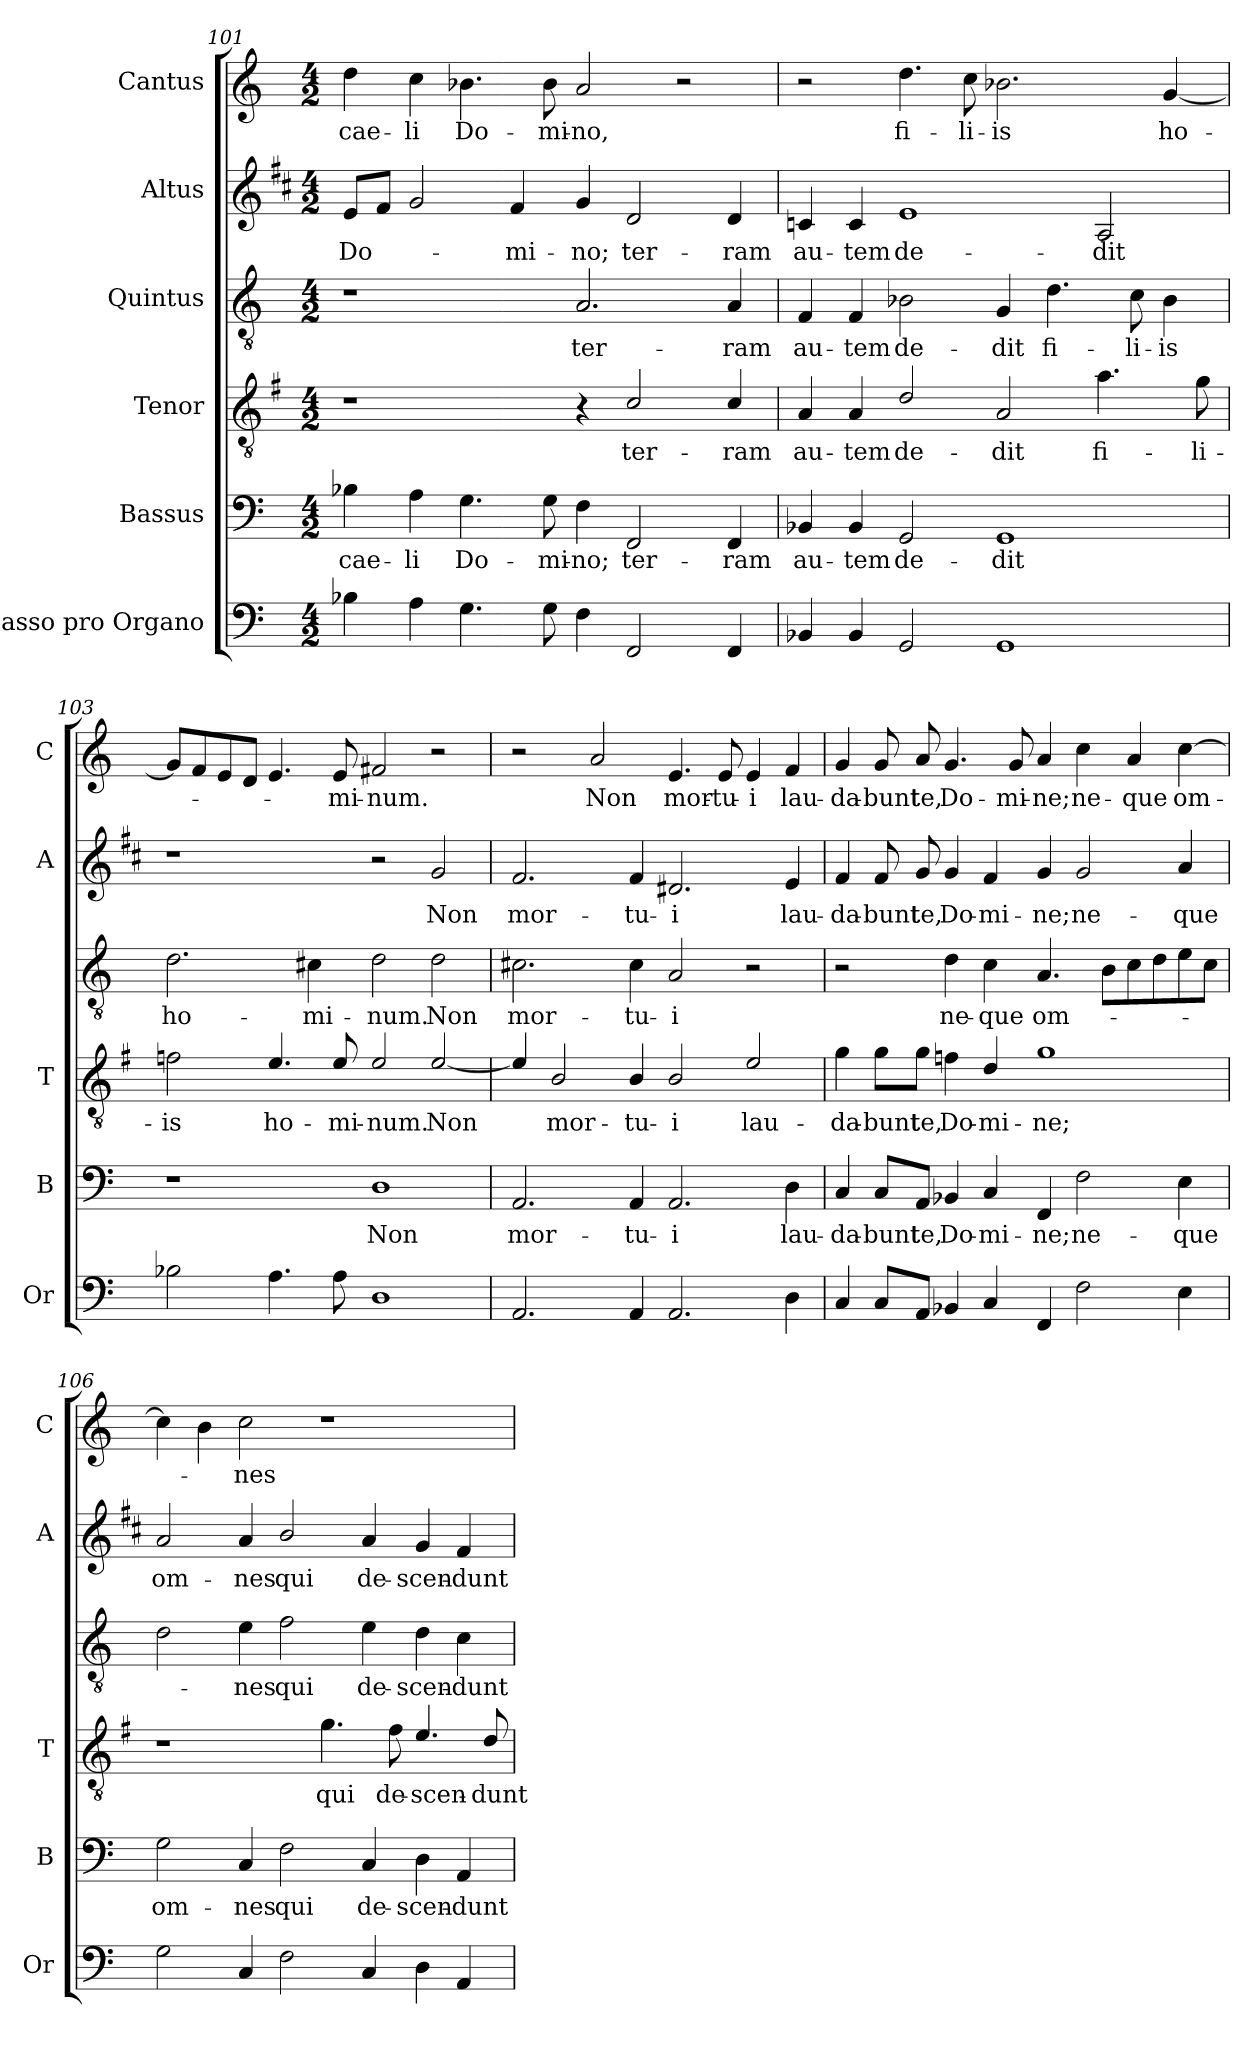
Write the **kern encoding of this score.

**kern	**kern	**text	**kern	**text	**kern	**text	**kern	**text	**kern	**text
*part6	*part5	*part5	*part4	*part4	*part3	*part3	*part2	*part2	*part1	*part1
*staff6	*staff5	*staff5	*staff4	*staff4	*staff3	*staff3	*staff2	*staff2	*staff1	*staff1
*I"Basso pro Organo	*I"Bassus	*	*I"Tenor	*	*I"Quintus	*	*I"Altus	*	*I"Cantus	*
*I'Or	*I'B	*	*I'T	*	*	*	*I'A	*	*I'C	*
!!LO:LB:g=z
*clefF4	*clefF4	*	*clefGv2	*	*clefGv2	*	*clefG2	*	*clefG2	*
*	*	*	*ITrd4c7	*	*	*	*ITrd1c2	*	*	*
*k[]	*k[]	*	*k[]	*	*k[]	*	*k[]	*	*k[]	*
*C:	*C:	*	*C:	*	*C:	*	*C:	*	*C:	*
*M4/2	*M4/2	*	*M4/2	*	*M4/2	*	*M4/2	*	*M4/2	*
=101	=101	=101	=101	=101	=101	=101	=101	=101	=101	=101
!	!	!LO:LY:b	!	!	!	!	!	!LO:LY:b	!	!LO:LY:b
4B-X\	4B-X\	cae-	1r	.	1r	.	8d/L	Do-	4dd\	cae-
.	.	.	.	.	.	.	8e/J	.	.	.
!	!	!LO:LY:b	!	!	!	!	!	!	!	!LO:LY:b
4A\	4A\	-li	.	.	.	.	2f/	.	4cc\	-li
!	!	!LO:LY:b	!	!	!	!	!	!	!	!LO:LY:b
4.G\	4.G\	Do-	.	.	.	.	.	.	4.b-X\	Do-
!	!	!	!	!	!	!	!	!LO:LY:b	!	!
.	.	.	.	.	.	.	4e/	-mi-	.	.
!	!	!LO:LY:b	!	!	!	!	!	!	!	!LO:LY:b
8G\	8G\	-mi-	.	.	.	.	.	.	8b-\	-mi-
!	!	!LO:LY:b	!	!	!	!LO:LY:b	!	!LO:LY:b	!	!LO:LY:b
4F\	4F\	-no;	4r	.	2.A/	ter-	4f/	-no;	2a/	-no,
!	!	!LO:LY:b	!	!LO:LY:b	!	!	!	!LO:LY:b	!	!
2FF/	2FF/	ter-	2F/	ter-	.	.	2c/	ter-	.	.
.	.	.	.	.	.	.	.	.	2r	.
!	!	!LO:LY:b	!	!LO:LY:b	!	!LO:LY:b	!	!LO:LY:b	!	!
4FF/	4FF/	-ram	4F/	-ram	4A/	-ram	4c/	-ram	.	.
=102	=102	=102	=102	=102	=102	=102	=102	=102	=102	=102
!	!	!LO:LY:b	!	!LO:LY:b	!	!LO:LY:b	!	!LO:LY:b	!	!
4BB-X/	4BB-X/	au-	4D/	au-	4F/	au-	4B-X/	au-	2r	.
!	!	!LO:LY:b	!	!LO:LY:b	!	!LO:LY:b	!	!LO:LY:b	!	!
4BB-/	4BB-/	tem	4D/	-tem	4F/	-tem	4B-/	-tem	.	.
!	!	!LO:LY:b	!	!LO:LY:b	!	!LO:LY:b	!	!LO:LY:b	!	!LO:LY:b
2GG/	2GG/	de-	2G/	de-	2B-X\	de-	1d	de-	4.dd\	fi-
!	!	!	!	!	!	!	!	!	!	!LO:LY:b
.	.	.	.	.	.	.	.	.	8cc\	-li-
!	!	!LO:LY:b	!	!LO:LY:b	!	!LO:LY:b	!	!	!	!LO:LY:b
1GG	1GG	-dit	2D/	-dit	4G/	-dit	.	.	2.b-X\	-is
!	!	!	!	!	!	!LO:LY:b	!	!	!	!
.	.	.	.	.	4.d\	fi-	.	.	.	.
!	!	!	!	!LO:LY:b	!	!	!	!LO:LY:b	!	!
.	.	.	4.d\	fi-	.	.	2G/	-dit	.	.
!	!	!	!	!	!	!LO:LY:b	!	!	!	!
.	.	.	.	.	8c\	-li-	.	.	.	.
!	!	!	!	!	!	!LO:LY:b	!	!	!	!LO:LY:b
.	.	.	.	.	4B-\	-is	.	.	[4g/	ho-
!	!	!	!	!LO:LY:b	!	!	!	!	!	!
.	.	.	8c\	-li-	.	.	.	.	.	.
=103	=103	=103	=103	=103	=103	=103	=103	=103	=103	=103
!	!	!	!	!LO:LY:b	!	!LO:LY:b	!	!	!	!
2B-X\	1r	.	2B-X\	-is	2.d\	ho-	1r	.	8g/L]	.
.	.	.	.	.	.	.	.	.	8f/	.
.	.	.	.	.	.	.	.	.	8e/	.
.	.	.	.	.	.	.	.	.	8d/J	.
!	!	!	!	!LO:LY:b	!	!	!	!	!	!
4.A\	.	.	4.A/	ho-	.	.	.	.	4.e/	.
!	!	!	!	!	!	!LO:LY:b	!	!	!	!
.	.	.	.	.	4c#X\	-mi-	.	.	.	.
!	!	!	!	!LO:LY:b	!	!	!	!	!	!LO:LY:b
8A\	.	.	8A/	-mi-	.	.	.	.	8e/	-mi-
!	!	!LO:LY:b	!	!LO:LY:b	!	!LO:LY:b	!	!	!	!LO:LY:b
1D	1D	Non	2A/	-num.	2d\	-num.	2r	.	2f#X/	-num.
!	!	!	!	!LO:LY:b	!	!LO:LY:b	!	!LO:LY:b	!	!
.	.	.	[2A/	Non	2d\	Non	2f/	Non	2r	.
!!LO:LB:g=z
=104	=104	=104	=104	=104	=104	=104	=104	=104	=104	=104
!	!	!LO:LY:b	!	!	!	!LO:LY:b	!	!LO:LY:b	!	!
2.AA/	2.AA/	mor-	4A/]	.	2.c#X\	mor-	2.e/	mor-	2r	.
!	!	!	!	!LO:LY:b	!	!	!	!	!	!
.	.	.	2E/	mor-	.	.	.	.	.	.
!	!	!	!	!	!	!	!	!	!	!LO:LY:b
.	.	.	.	.	.	.	.	.	2a/	Non
!	!	!LO:LY:b	!	!LO:LY:b	!	!LO:LY:b	!	!LO:LY:b	!	!
4AA/	4AA/	-tu-	4E/	-tu-	4c#\	-tu-	4e/	-tu-	.	.
!	!	!LO:LY:b	!	!LO:LY:b	!	!LO:LY:b	!	!LO:LY:b	!	!LO:LY:b
2.AA/	2.AA/	-i	2E/	-i	2A/	-i	2.c#X/	-i	4.e/	mor-
!	!	!	!	!	!	!	!	!	!	!LO:LY:b
.	.	.	.	.	.	.	.	.	8e/	-tu-
!	!	!	!	!LO:LY:b	!	!	!	!	!	!LO:LY:b
.	.	.	2A/	lau-	2r	.	.	.	4e/	-i
!	!	!LO:LY:b	!	!	!	!	!	!LO:LY:b	!	!LO:LY:b
4D\	4D\	lau-	.	.	.	.	4d/	lau-	4f/	lau-
=105	=105	=105	=105	=105	=105	=105	=105	=105	=105	=105
!	!	!LO:LY:b	!	!LO:LY:b	!	!	!	!LO:LY:b	!	!LO:LY:b
4C/	4C/	-da-	4c\	-da-	2r	.	4e/	-da-	4g/	-da-
!	!	!LO:LY:b	!	!LO:LY:b	!	!	!	!LO:LY:b	!	!LO:LY:b
8C/L	8C/L	-bunt	8c\L	-bunt	.	.	8e/	-bunt	8g/	-bunt
!	!	!LO:LY:b	!	!LO:LY:b	!	!	!	!LO:LY:b	!	!LO:LY:b
8AA/J	8AA/J	te,	8c\J	te,	.	.	8f/	te,	8a/	te,
!	!	!LO:LY:b	!	!LO:LY:b	!	!LO:LY:b	!	!LO:LY:b	!	!LO:LY:b
4BB-X/	4BB-X/	Do-	4B-X\	Do-	4d\	ne-	4f/	Do-	4.g/	Do-
!	!	!LO:LY:b	!	!LO:LY:b	!	!LO:LY:b	!	!LO:LY:b	!	!
4C/	4C/	-mi-	4G/	-mi-	4c\	-que	4e/	-mi-	.	.
!	!	!	!	!	!	!	!	!	!	!LO:LY:b
.	.	.	.	.	.	.	.	.	8g/	-mi-
!	!	!LO:LY:b	!	!LO:LY:b	!	!LO:LY:b	!	!LO:LY:b	!	!LO:LY:b
4FF/	4FF/	-ne;	1c	-ne;	4.A/	om-	4f/	-ne;	4a/	-ne;
!	!	!LO:LY:b	!	!	!	!	!	!LO:LY:b	!	!LO:LY:b
2F\	2F\	ne-	.	.	.	.	2f/	ne-	4cc\	ne-
.	.	.	.	.	8B\L	.	.	.	.	.
!	!	!	!	!	!	!	!	!	!	!LO:LY:b
.	.	.	.	.	8c\	.	.	.	4a/	-que
.	.	.	.	.	8d\	.	.	.	.	.
!	!	!LO:LY:b	!	!	!	!	!	!LO:LY:b	!	!LO:LY:b
4E\	4E\	-que	.	.	8e\	.	4g/	-que	[4cc\	om-
.	.	.	.	.	8c\J	.	.	.	.	.
=106	=106	=106	=106	=106	=106	=106	=106	=106	=106	=106
!	!	!LO:LY:b	!	!	!	!	!	!LO:LY:b	!	!
2G\	2G\	om-	1r	.	2d\	.	2g/	om-	4cc\]	.
.	.	.	.	.	.	.	.	.	4b\	.
!	!	!LO:LY:b	!	!	!	!LO:LY:b	!	!LO:LY:b	!	!LO:LY:b
4C/	4C/	-nes	.	.	4e\	-nes	4g/	-nes	2cc\	-nes
!	!	!LO:LY:b	!	!	!	!LO:LY:b	!	!LO:LY:b	!	!
2F\	2F\	qui	.	.	2f\	qui	2a/	qui	.	.
!	!	!	!	!LO:LY:b	!	!	!	!	!	!
.	.	.	4.c\	qui	.	.	.	.	1r	.
!	!	!LO:LY:b	!	!	!	!LO:LY:b	!	!LO:LY:b	!	!
4C/	4C/	de-	.	.	4e\	de-	4g/	de-	.	.
!	!	!	!	!LO:LY:b	!	!	!	!	!	!
.	.	.	8B\	de-	.	.	.	.	.	.
!	!	!LO:LY:b	!	!LO:LY:b	!	!LO:LY:b	!	!LO:LY:b	!	!
4D\	4D\	-scen-	4.A/	-scen-	4d\	-scen-	4f/	-scen-	.	.
!	!	!LO:LY:b	!	!	!	!LO:LY:b	!	!LO:LY:b	!	!
4AA/	4AA/	-dunt	.	.	4c\	-dunt	4e/	-dunt	.	.
!	!	!	!	!LO:LY:b	!	!	!	!	!	!
.	.	.	8G/	-dunt	.	.	.	.	.	.
=	=	=	=	=	=	=	=	=	=	=
*-	*-	*-	*-	*-	*-	*-	*-	*-	*-	*-
